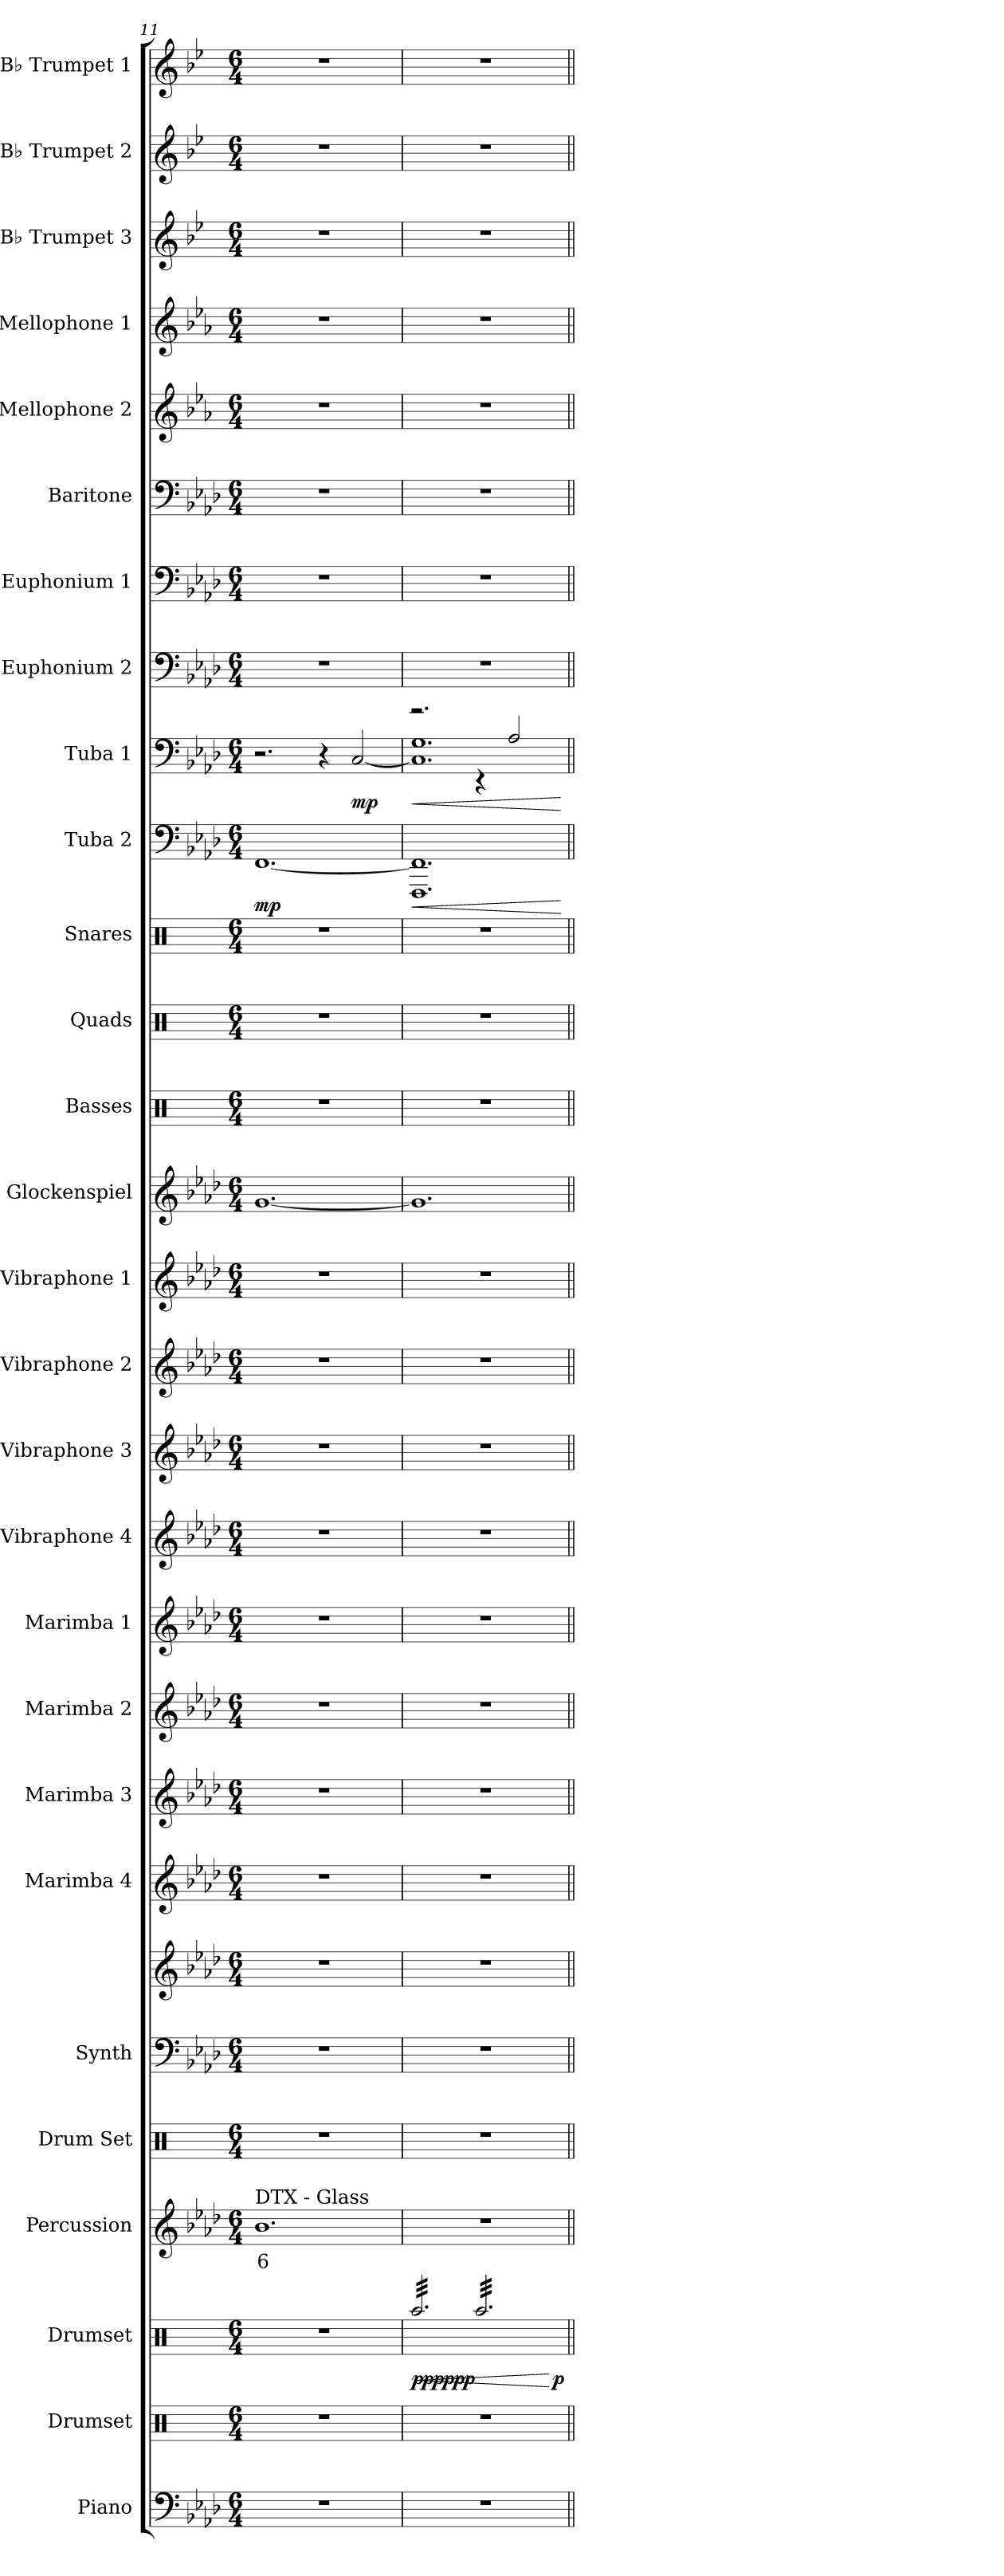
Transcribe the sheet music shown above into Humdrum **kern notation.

**kern	**kern	**kern	**dynam	**kern	**text	**kern	**kern	**kern	**kern	**kern	**kern	**kern	**kern	**kern	**kern	**kern	**kern	**kern	**kern	**kern	**kern	**dynam	**kern	**dynam	**kern	**kern	**kern	**kern	**kern	**kern	**kern	**kern
*part28	*part27	*part26	*part26	*part25	*part25	*part24	*part23	*part23	*part22	*part21	*part20	*part19	*part18	*part17	*part16	*part15	*part14	*part13	*part12	*part11	*part10	*part10	*part9	*part9	*part8	*part7	*part6	*part5	*part4	*part3	*part2	*part1
*staff29	*staff28	*staff27	*staff27	*staff26	*staff26	*staff25	*staff24	*staff23	*staff22	*staff21	*staff20	*staff19	*staff18	*staff17	*staff16	*staff15	*staff14	*staff13	*staff12	*staff11	*staff10	*staff10	*staff9	*staff9	*staff8	*staff7	*staff6	*staff5	*staff4	*staff3	*staff2	*staff1
*I"Piano	*I"Drumset	*I"Drumset	*	*I"Percussion	*	*I"Drum Set	*I"Synth	*	*I"Marimba 4	*I"Marimba 3	*I"Marimba 2	*I"Marimba 1	*I"Vibraphone 4	*I"Vibraphone 3	*I"Vibraphone 2	*I"Vibraphone 1	*I"Glockenspiel	*I"Basses	*I"Quads	*I"Snares	*I"Tuba 2	*	*I"Tuba 1	*	*I"Euphonium 2	*I"Euphonium 1	*I"Baritone	*I"Mellophone 2	*I"Mellophone 1	*I"B♭ Trumpet 3	*I"B♭ Trumpet 2	*I"B♭ Trumpet 1
*I'Pno.	*I'D. Set	*I'D. Set	*	*I'Perc.	*	*I'D. S.	*I'Synth	*	*I'Mrb. 4	*I'Mrb. 3	*I'Mrb. 2	*I'Mrb. 1	*I'Vibe. 4	*I'Vibe. 3	*I'Vibe. 2	*I'Vibe. 1	*I'Glock.	*I'B	*I'Q	*I'S	*I'Tuba 2	*	*I'Tuba 1	*	*I'Euph. 2	*I'Euph. 1	*I'Bar.	*I'Mello. 2	*I'Mello. 1	*I'B♭ Tpt. 3	*I'B♭ Tpt. 2	*I'B♭ Tpt. 1
*clefF4	*clefX	*clefX	*	*clefG2	*	*clefX	*clefF4	*clefG2	*clefG2	*clefG2	*clefG2	*clefG2	*clefG2	*clefG2	*clefG2	*clefG2	*clefG2	*clefX	*clefX	*clefX	*clefF4	*	*clefF4	*	*clefF4	*clefF4	*clefF4	*clefG2	*clefG2	*clefG2	*clefG2	*clefG2
*	*	*	*	*	*	*	*	*	*	*	*	*	*	*	*	*	*ITrd-14c-24	*	*	*	*	*	*	*	*	*	*	*ITrd4c7	*ITrd4c7	*ITrd1c2	*ITrd1c2	*ITrd1c2
*k[b-e-a-d-]	*k[]	*k[]	*	*k[b-e-a-d-]	*	*k[]	*k[b-e-a-d-]	*k[b-e-a-d-]	*k[b-e-a-d-]	*k[b-e-a-d-]	*k[b-e-a-d-]	*k[b-e-a-d-]	*k[b-e-a-d-]	*k[b-e-a-d-]	*k[b-e-a-d-]	*k[b-e-a-d-]	*k[b-e-a-d-]	*k[]	*k[]	*k[]	*k[b-e-a-d-]	*	*k[b-e-a-d-]	*	*k[b-e-a-d-]	*k[b-e-a-d-]	*k[b-e-a-d-]	*k[b-e-a-d-]	*k[b-e-a-d-]	*k[b-e-a-d-]	*k[b-e-a-d-]	*k[b-e-a-d-]
*M6/4	*M6/4	*M6/4	*	*M6/4	*	*M6/4	*M6/4	*M6/4	*M6/4	*M6/4	*M6/4	*M6/4	*M6/4	*M6/4	*M6/4	*M6/4	*M6/4	*M6/4	*M6/4	*M6/4	*M6/4	*	*M6/4	*	*M6/4	*M6/4	*M6/4	*M6/4	*M6/4	*M6/4	*M6/4	*M6/4
=11	=11	=11	=11	=11	=11	=11	=11	=11	=11	=11	=11	=11	=11	=11	=11	=11	=11	=11	=11	=11	=11	=11	=11	=11	=11	=11	=11	=11	=11	=11	=11	=11
!	!	!	!	!LO:TX:a:t=DTX - Glass	!	!	!	!	!	!	!	!	!	!	!	!	!	!	!	!	!	!	!	!	!	!	!	!	!	!	!	!
!	!	!	!	!	!LO:LY:b	!	!	!	!	!	!	!	!	!	!	!	!	!	!	!	!	!LO:DY:b	!	!	!	!	!	!	!	!	!	!
1.r	1.r	1.r	.	1.b-	6	1.r	1.r	1.r	1.r	1.r	1.r	1.r	1.r	1.r	1.r	1.r	[1.ggg	1.r	1.r	1.r	[1.FF	mp	2.r	.	1.r	1.r	1.r	1.r	1.r	1.r	1.r	1.r
.	.	.	.	.	.	.	.	.	.	.	.	.	.	.	.	.	.	.	.	.	.	.	4r	.	.	.	.	.	.	.	.	.
!	!	!	!	!	!	!	!	!	!	!	!	!	!	!	!	!	!	!	!	!	!	!	!	!LO:DY:b	!	!	!	!	!	!	!	!
.	.	.	.	.	.	.	.	.	.	.	.	.	.	.	.	.	.	.	.	.	.	.	[2C/	mp	.	.	.	.	.	.	.	.
=12	=12	=12	=12	=12	=12	=12	=12	=12	=12	=12	=12	=12	=12	=12	=12	=12	=12	=12	=12	=12	=12	=12	=12	=12	=12	=12	=12	=12	=12	=12	=12	=12
!	!	!	!LO:DY:b	!	!	!	!	!	!	!	!	!	!	!	!	!	!	!	!	!	!	!LO:HP:b	!	!LO:HP:b	!	!	!	!	!	!	!	!
*	*	*	*	*	*	*	*	*	*	*	*	*	*	*	*	*	*	*	*	*	*	*	*^	*	*	*	*	*	*	*	*	*
*	*	*tremolo	*	*	*	*	*	*	*	*	*	*	*	*	*	*	*	*	*	*	*	*	*	*	*	*	*	*	*	*	*	*	*
1.r	1.r	32Raa/LLL	pppppp	1.r	.	1.r	1.r	1.r	1.r	1.r	1.r	1.r	1.r	1.r	1.r	1.r	1.ggg]	1.r	1.r	1.r	1.FFF 1.FF]	<	1.C] 1.G	2.rg	<	1.r	1.r	1.r	1.r	1.r	1.r	1.r	1.r
.	.	32Raa/	.	.	.	.	.	.	.	.	.	.	.	.	.	.	.	.	.	.	.	.	.	.	.	.	.	.	.	.	.	.	.
!	!	!	!LO:HP:b	!	!	!	!	!	!	!	!	!	!	!	!	!	!	!	!	!	!	!	!	!	!	!	!	!	!	!	!	!	!
.	.	32Raa/	<	.	.	.	.	.	.	.	.	.	.	.	.	.	.	.	.	.	.	.	.	.	.	.	.	.	.	.	.	.	.
.	.	32Raa/	.	.	.	.	.	.	.	.	.	.	.	.	.	.	.	.	.	.	.	.	.	.	.	.	.	.	.	.	.	.	.
.	.	32Raa/	.	.	.	.	.	.	.	.	.	.	.	.	.	.	.	.	.	.	.	.	.	.	.	.	.	.	.	.	.	.	.
.	.	32Raa/	.	.	.	.	.	.	.	.	.	.	.	.	.	.	.	.	.	.	.	.	.	.	.	.	.	.	.	.	.	.	.
.	.	32Raa/	.	.	.	.	.	.	.	.	.	.	.	.	.	.	.	.	.	.	.	.	.	.	.	.	.	.	.	.	.	.	.
.	.	32Raa/	.	.	.	.	.	.	.	.	.	.	.	.	.	.	.	.	.	.	.	.	.	.	.	.	.	.	.	.	.	.	.
.	.	32Raa/	.	.	.	.	.	.	.	.	.	.	.	.	.	.	.	.	.	.	.	.	.	.	.	.	.	.	.	.	.	.	.
.	.	32Raa/	.	.	.	.	.	.	.	.	.	.	.	.	.	.	.	.	.	.	.	.	.	.	.	.	.	.	.	.	.	.	.
.	.	32Raa/	.	.	.	.	.	.	.	.	.	.	.	.	.	.	.	.	.	.	.	.	.	.	.	.	.	.	.	.	.	.	.
.	.	32Raa/	.	.	.	.	.	.	.	.	.	.	.	.	.	.	.	.	.	.	.	.	.	.	.	.	.	.	.	.	.	.	.
.	.	32Raa/	.	.	.	.	.	.	.	.	.	.	.	.	.	.	.	.	.	.	.	.	.	.	.	.	.	.	.	.	.	.	.
.	.	32Raa/	.	.	.	.	.	.	.	.	.	.	.	.	.	.	.	.	.	.	.	.	.	.	.	.	.	.	.	.	.	.	.
.	.	32Raa/	.	.	.	.	.	.	.	.	.	.	.	.	.	.	.	.	.	.	.	.	.	.	.	.	.	.	.	.	.	.	.
.	.	32Raa/	.	.	.	.	.	.	.	.	.	.	.	.	.	.	.	.	.	.	.	.	.	.	.	.	.	.	.	.	.	.	.
.	.	32Raa/	.	.	.	.	.	.	.	.	.	.	.	.	.	.	.	.	.	.	.	.	.	.	.	.	.	.	.	.	.	.	.
.	.	32Raa/	.	.	.	.	.	.	.	.	.	.	.	.	.	.	.	.	.	.	.	.	.	.	.	.	.	.	.	.	.	.	.
.	.	32Raa/	.	.	.	.	.	.	.	.	.	.	.	.	.	.	.	.	.	.	.	.	.	.	.	.	.	.	.	.	.	.	.
.	.	32Raa/	.	.	.	.	.	.	.	.	.	.	.	.	.	.	.	.	.	.	.	.	.	.	.	.	.	.	.	.	.	.	.
.	.	32Raa/	.	.	.	.	.	.	.	.	.	.	.	.	.	.	.	.	.	.	.	.	.	.	.	.	.	.	.	.	.	.	.
.	.	32Raa/	.	.	.	.	.	.	.	.	.	.	.	.	.	.	.	.	.	.	.	.	.	.	.	.	.	.	.	.	.	.	.
.	.	32Raa/	.	.	.	.	.	.	.	.	.	.	.	.	.	.	.	.	.	.	.	.	.	.	.	.	.	.	.	.	.	.	.
.	.	32Raa/JJJ	.	.	.	.	.	.	.	.	.	.	.	.	.	.	.	.	.	.	.	.	.	.	.	.	.	.	.	.	.	.	.
.	.	32Raa/LLL	.	.	.	.	.	.	.	.	.	.	.	.	.	.	.	.	.	.	.	.	.	4r	.	.	.	.	.	.	.	.	.
.	.	32Raa/	.	.	.	.	.	.	.	.	.	.	.	.	.	.	.	.	.	.	.	.	.	.	.	.	.	.	.	.	.	.	.
.	.	32Raa/	.	.	.	.	.	.	.	.	.	.	.	.	.	.	.	.	.	.	.	.	.	.	.	.	.	.	.	.	.	.	.
.	.	32Raa/	.	.	.	.	.	.	.	.	.	.	.	.	.	.	.	.	.	.	.	.	.	.	.	.	.	.	.	.	.	.	.
.	.	32Raa/	.	.	.	.	.	.	.	.	.	.	.	.	.	.	.	.	.	.	.	.	.	.	.	.	.	.	.	.	.	.	.
.	.	32Raa/	.	.	.	.	.	.	.	.	.	.	.	.	.	.	.	.	.	.	.	.	.	.	.	.	.	.	.	.	.	.	.
.	.	32Raa/	.	.	.	.	.	.	.	.	.	.	.	.	.	.	.	.	.	.	.	.	.	.	.	.	.	.	.	.	.	.	.
.	.	32Raa/	.	.	.	.	.	.	.	.	.	.	.	.	.	.	.	.	.	.	.	.	.	.	.	.	.	.	.	.	.	.	.
.	.	32Raa/	.	.	.	.	.	.	.	.	.	.	.	.	.	.	.	.	.	.	.	.	.	2A-/	.	.	.	.	.	.	.	.	.
.	.	32Raa/	.	.	.	.	.	.	.	.	.	.	.	.	.	.	.	.	.	.	.	.	.	.	.	.	.	.	.	.	.	.	.
.	.	32Raa/	.	.	.	.	.	.	.	.	.	.	.	.	.	.	.	.	.	.	.	.	.	.	.	.	.	.	.	.	.	.	.
.	.	32Raa/	.	.	.	.	.	.	.	.	.	.	.	.	.	.	.	.	.	.	.	.	.	.	.	.	.	.	.	.	.	.	.
.	.	32Raa/	.	.	.	.	.	.	.	.	.	.	.	.	.	.	.	.	.	.	.	.	.	.	.	.	.	.	.	.	.	.	.
.	.	32Raa/	.	.	.	.	.	.	.	.	.	.	.	.	.	.	.	.	.	.	.	.	.	.	.	.	.	.	.	.	.	.	.
.	.	32Raa/	.	.	.	.	.	.	.	.	.	.	.	.	.	.	.	.	.	.	.	.	.	.	.	.	.	.	.	.	.	.	.
.	.	32Raa/	.	.	.	.	.	.	.	.	.	.	.	.	.	.	.	.	.	.	.	.	.	.	.	.	.	.	.	.	.	.	.
.	.	32Raa/	.	.	.	.	.	.	.	.	.	.	.	.	.	.	.	.	.	.	.	.	.	.	.	.	.	.	.	.	.	.	.
.	.	32Raa/	.	.	.	.	.	.	.	.	.	.	.	.	.	.	.	.	.	.	.	.	.	.	.	.	.	.	.	.	.	.	.
.	.	32Raa/	.	.	.	.	.	.	.	.	.	.	.	.	.	.	.	.	.	.	.	.	.	.	.	.	.	.	.	.	.	.	.
.	.	32Raa/	.	.	.	.	.	.	.	.	.	.	.	.	.	.	.	.	.	.	.	.	.	.	.	.	.	.	.	.	.	.	.
.	.	32Raa/	.	.	.	.	.	.	.	.	.	.	.	.	.	.	.	.	.	.	.	.	.	.	.	.	.	.	.	.	.	.	.
.	.	32Raa/	.	.	.	.	.	.	.	.	.	.	.	.	.	.	.	.	.	.	.	.	.	.	.	.	.	.	.	.	.	.	.
!	!	!	!LO:DY:n=1:b	!	!	!	!	!	!	!	!	!	!	!	!	!	!	!	!	!	!	!	!	!	!	!	!	!	!	!	!	!	!
.	.	32Raa/	[ p	.	.	.	.	.	.	.	.	.	.	.	.	.	.	.	.	.	.	.	.	.	.	.	.	.	.	.	.	.	.
.	.	32Raa/JJJ	.	.	.	.	.	.	.	.	.	.	.	.	.	.	.	.	.	.	.	.	.	.	.	.	.	.	.	.	.	.	.
*	*	*Xtremolo	*	*	*	*	*	*	*	*	*	*	*	*	*	*	*	*	*	*	*	*	*	*	*	*	*	*	*	*	*	*	*
*	*	*	*	*	*	*	*	*	*	*	*	*	*	*	*	*	*	*	*	*	*	*	*v	*v	*	*	*	*	*	*	*	*	*
.	.	.	.	.	.	.	.	.	.	.	.	.	.	.	.	.	.	.	.	.	.	[	.	[	.	.	.	.	.	.	.	.
=||	=||	=||	=||	=||	=||	=||	=||	=||	=||	=||	=||	=||	=||	=||	=||	=||	=||	=||	=||	=||	=||	=||	=||	=||	=||	=||	=||	=||	=||	=||	=||	=||
*-	*-	*-	*-	*-	*-	*-	*-	*-	*-	*-	*-	*-	*-	*-	*-	*-	*-	*-	*-	*-	*-	*-	*-	*-	*-	*-	*-	*-	*-	*-	*-	*-
